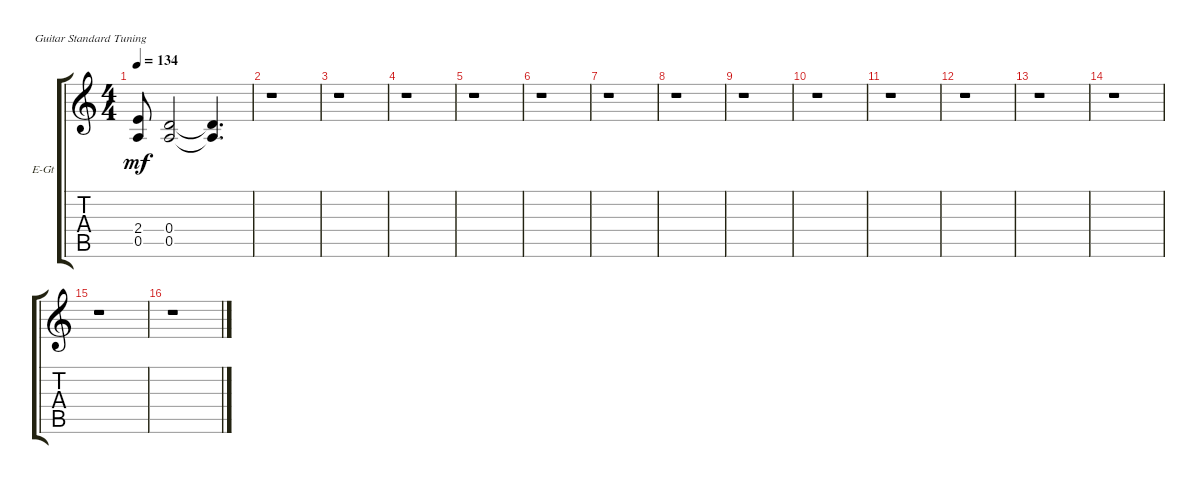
\bracketExtendMode groupsimilarinstruments
\firstSystemTrackNameOrientation horizontal
\otherSystemsTrackNameOrientation horizontal
\track ("E-GT_solo(second)" "E-Gt") {instrument electricguitarclean}
\staff {score tabs}
\tuning (E4 B3 G3 D3 A2 E2)
\ts (4 4)
\tempo 134
\clef g2
\ks c
(0.5 2.4).8{dy mf} (0.5 0.4).2 (0.5{t} 0.4{t}).4{d} |
r.1 |
r.1 |
r.1 |
r.1 |
r.1 |
r.1 |
r.1 |
r.1 |
r.1 |
r.1 |
r.1 |
r.1 |
r.1 |
r.1 |
r.1
